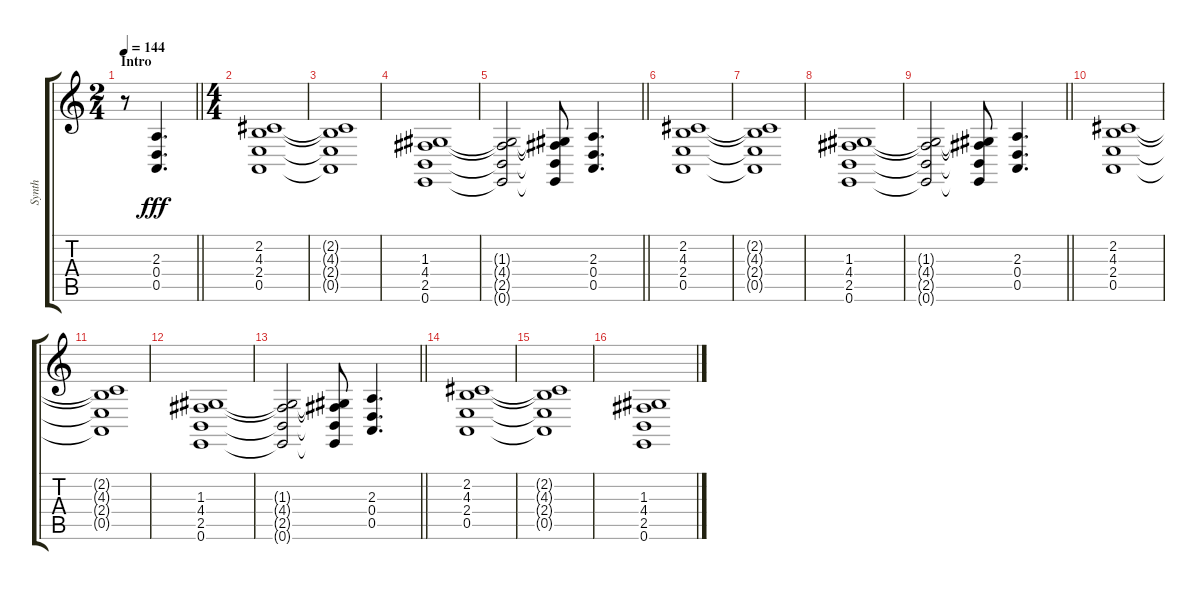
\track ("Synth" "Synth") {instrument synthstrings1}
\staff {score tabs}
\tuning (E4 B3 G3 D3 A2 E2) {hide}
\ts (2 4)
\section ("" "Intro")
\tempo 144
\clef g2
\barLineRight lightlight
\ks c
r.8{dy fff instrument synthstrings1} (2.3 0.4 0.5).4{d} |
\ts (4 4)
(2.2 4.3 2.4 0.5).1 |
(2.2{t} 4.3{t} 2.4{t} 0.5{t}).1 |
(1.3 4.4 2.5 0.6).1 |
\barLineRight lightlight
(1.3{t} 4.4{t} 2.5{t} 0.6{t}).2 (1.3{t} 4.4{t} 2.5{t} 0.6{t}).8 (2.3 0.4 0.5).4{d} |
(2.2 4.3 2.4 0.5).1 |
(2.2{t} 4.3{t} 2.4{t} 0.5{t}).1 |
(1.3 4.4 2.5 0.6).1 |
\barLineRight lightlight
(1.3{t} 4.4{t} 2.5{t} 0.6{t}).2 (1.3{t} 4.4{t} 2.5{t} 0.6{t}).8 (2.3 0.4 0.5).4{d} |
(2.2 4.3 2.4 0.5).1 |
(2.2{t} 4.3{t} 2.4{t} 0.5{t}).1 |
(1.3 4.4 2.5 0.6).1 |
\barLineRight lightlight
(1.3{t} 4.4{t} 2.5{t} 0.6{t}).2 (1.3{t} 4.4{t} 2.5{t} 0.6{t}).8 (2.3 0.4 0.5).4{d} |
(2.2 4.3 2.4 0.5).1 |
(2.2{t} 4.3{t} 2.4{t} 0.5{t}).1 |
(1.3 4.4 2.5 0.6).1
